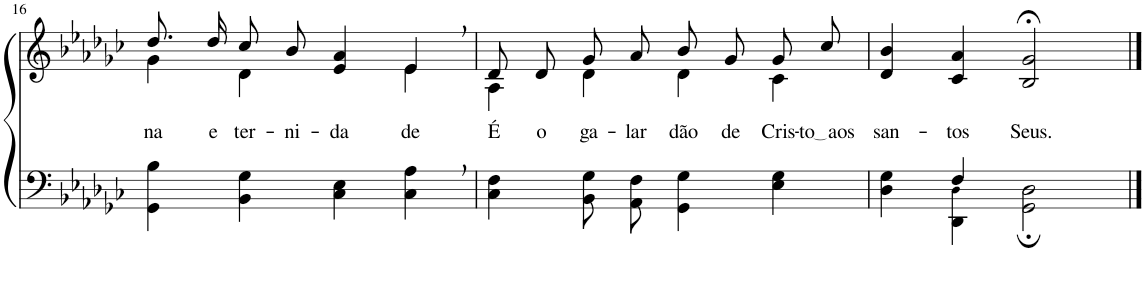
**kern	**kern	**text
*part2	*part1	*part1
*staff2	*staff1	*staff1
*I"Parte III e IV	*I"Parte I e II	*
!!LO:PB:g=z
*clefF4	*clefG2	*
*Trd-1c-2	*Trd-1c-2	*
*k[b-e-a-d-g-c-]	*k[b-e-a-d-g-c-]	*
*M4/4	*M4/4	*
=16	=16	=16
*	*^	*
!	!	!	!LO:LY:b
4GG-\ 4B-\	8.dd-/L	4g-\	na
!	!	!	!LO:LY:b
.	16dd-/Jk	.	e-
!	!	!	!LO:LY:b
4BB-\ 4G-\	8cc-/L	4d-\	-ter-
!	!	!	!LO:LY:b
.	8b-/J	.	-ni-
!	!	!	!LO:LY:b
4C-\ 4E-\	4e-/ 4a-/	4ryy	-da-
!	!	!	!LO:LY:b
4C-\, 4A-\,	4e-,/	4e-\	-de
=17	=17	=17	=17
!	!	!	!LO:LY:b
4C-\ 4F\	8d-/L	4A-\	É
!	!	!	!LO:LY:b
.	8d-/J	.	o
!	!	!	!LO:LY:b
8BB-\ 8G-\L	8g-/L	4d-\	ga-
!	!	!	!LO:LY:b
8AA-\ 8F\J	8a-/J	.	-lar-
!	!	!	!LO:LY:b
4GG-\ 4G-\	8b-/L	4d-\	-dão
!	!	!	!LO:LY:b
.	8g-/J	.	de
!	!	!	!LO:LY:b
4E-\ 4G-\	8g-/L	4c-\	Cris-
!	!	!	!LO:LY:b
.	8cc-/J	.	to aos
*	*v	*v	*
=18	=18	=18
*^	*	*
!	!	!	!LO:LY:b
4ryy	4D-\ 4G-\	4d-/ 4b-/	san-
!	!	!	!LO:LY:b
4F/	4DD-\ 4D-!\	4c-/ 4a-/	-tos
!	!	!	!LO:LY:b
2ryy	2GG-\; 2D-\;	2B-/;< 2g-/;<	Seus.
*v	*v	*	*
==	==	==
*-	*-	*-
